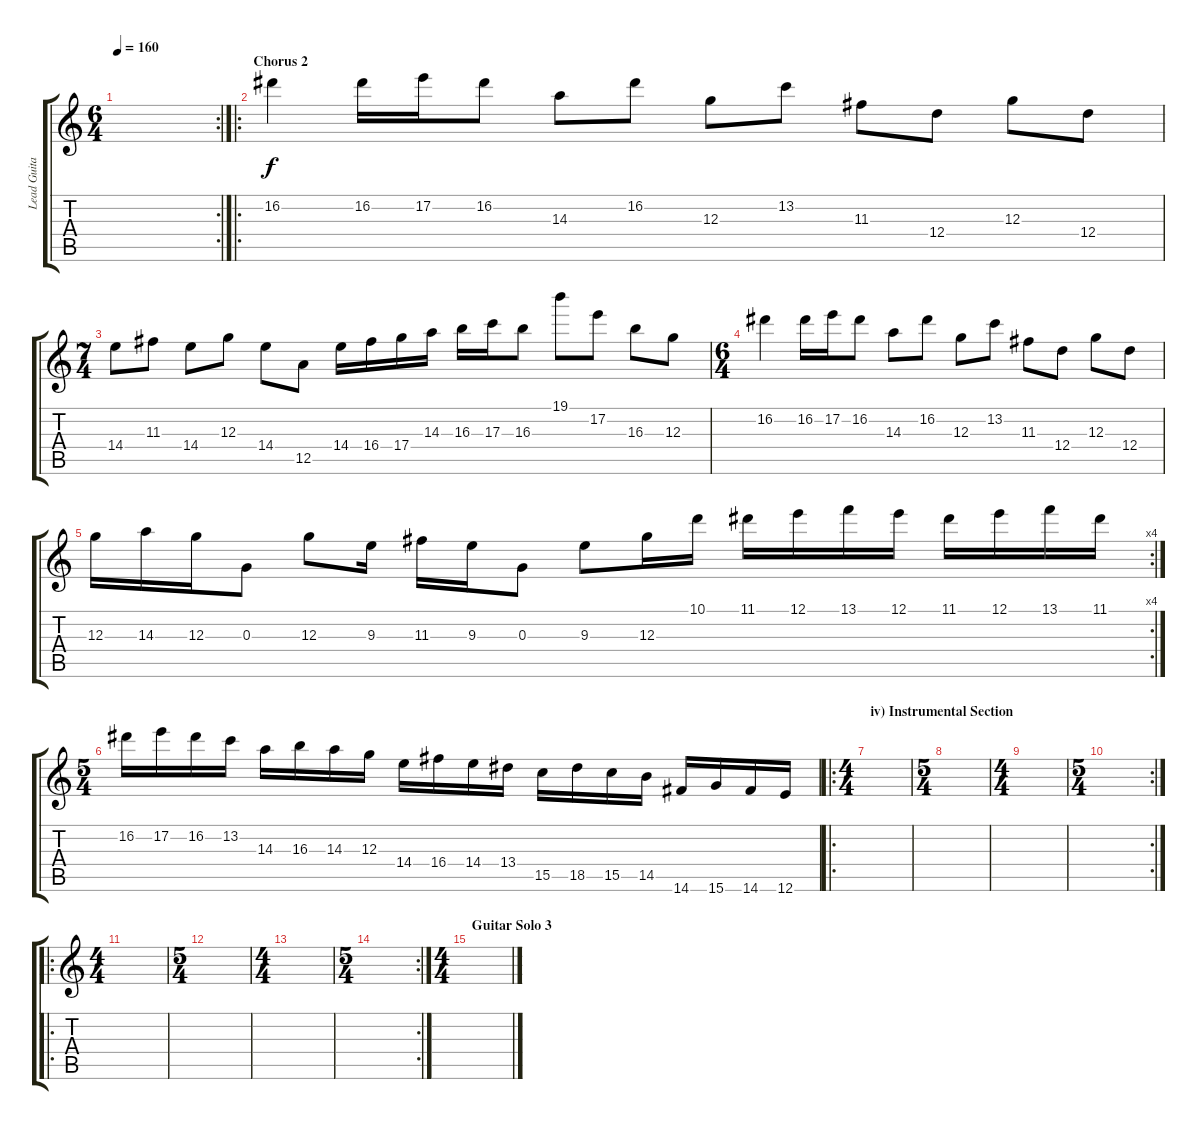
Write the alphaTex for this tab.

\track ("Lead Guitar Harmonies" "Lead Guita") {instrument distortionguitar}
\staff {score tabs}
\tuning (E4 B3 G3 D3 A2 E2) {hide}
\rc 2
\ts (6 4)
\tempo 160
\clef g2
\ks c
|
\ro
\section ("" "Chorus 2")
16.2.4 16.2.16 17.2.16 16.2.8 14.3.8 16.2.8 12.3.8 13.2.8 11.3.8 12.4.8 12.3.8 12.4.8 |
\ts (7 4)
14.4.8 11.3.8 14.4.8 12.3.8 14.4.8 12.5.8 14.4.16 16.4.16 17.4.16 14.3.16 16.3.16 17.3.16 16.3.8 19.1.8 17.2.8 16.3.8 12.3.8 |
\ts (6 4)
16.2.4 16.2.16 17.2.16 16.2.8 14.3.8 16.2.8 12.3.8 13.2.8 11.3.8 12.4.8 12.3.8 12.4.8 |
\rc 4
12.3.16 14.3.16 12.3.16 0.3.8 12.3.8 9.3.16 11.3.16 9.3.16 0.3.8 9.3.8 12.3.16 10.1.16 11.1.16 12.1.16 13.1.16 12.1.16 11.1.16 12.1.16 13.1.16 11.1.16 |
\ts (5 4)
16.2.16 17.2.16 16.2.16 13.2.16 14.3.16 16.3.16 14.3.16 12.3.16 14.4.16 16.4.16 14.4.16 13.4.16 15.5.16 18.5.16 15.5.16 14.5.16 14.6.16 15.6.16 14.6.16 12.6.16 |
\ro
\ts (4 4)
\section ("" "iv) Instrumental Section")
|
\ts (5 4)
|
\ts (4 4)
|
\rc 2
\ts (5 4)
|
\ro
\ts (4 4)
|
\ts (5 4)
|
\ts (4 4)
|
\rc 2
\ts (5 4)
|
\ts (4 4)
\section ("" "Guitar Solo 3")
